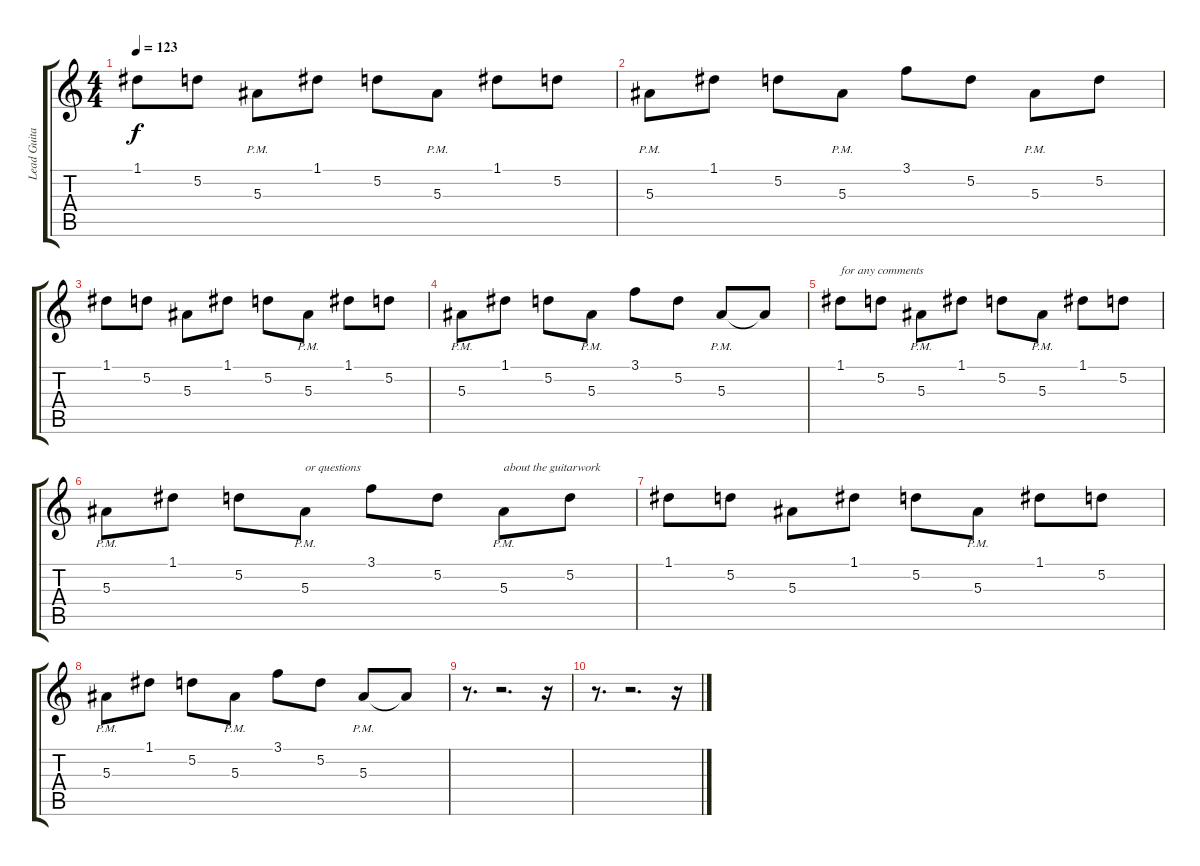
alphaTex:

\track ("Lead Guitar" "Lead Guita") {instrument distortionguitar}
\staff {score tabs}
\tuning (D4 A3 F3 C3 G2 C2) {hide}
\ts (4 4)
\tempo 123
\clef g2
\ks c
1.1.8{dy f} 5.2.8 5.3{pm}.8 1.1.8 5.2.8 5.3{pm}.8 1.1.8 5.2.8 |
5.3{pm}.8 1.1.8 5.2.8 5.3{pm}.8 3.1.8 5.2.8 5.3{pm}.8 5.2.8 |
1.1.8 5.2.8 5.3.8 1.1.8 5.2.8 5.3{pm}.8 1.1.8 5.2.8 |
5.3{pm}.8 1.1.8 5.2.8 5.3{pm}.8 3.1.8 5.2.8 5.3{pm}.8 5.3{t}.8 |
1.1.8{txt "for any comments"} 5.2.8 5.3{pm}.8 1.1.8 5.2.8 5.3{pm}.8 1.1.8 5.2.8 |
5.3{pm}.8 1.1.8 5.2.8 5.3{pm}.8{txt "or questions"} 3.1.8 5.2.8 5.3{pm}.8{txt "about the guitarwork"} 5.2.8 |
1.1.8 5.2.8 5.3.8 1.1.8 5.2.8 5.3{pm}.8 1.1.8 5.2.8 |
5.3{pm}.8 1.1.8 5.2.8 5.3{pm}.8 3.1.8 5.2.8 5.3{pm}.8 5.3{t}.8 |
r.8{d} r.2{d} r.16 |
r.8{d} r.2{d} r.16
